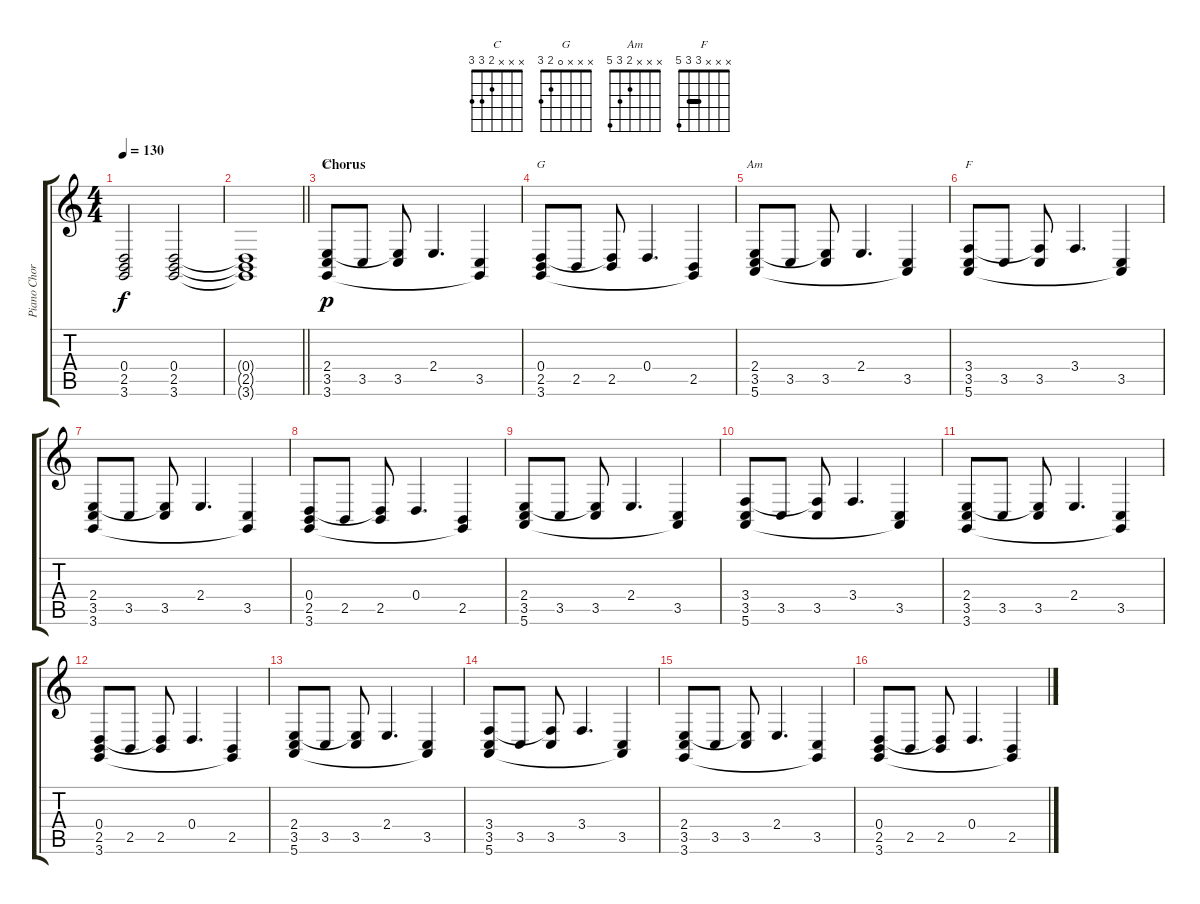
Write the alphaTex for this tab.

\track ("Piano Chords" "Piano Chor") {instrument acousticgrandpiano}
\staff {score tabs}
\tuning (E4 B3 G3 D3 A2 E2) {hide}
\chord ("C" x x x 2 3 3)
\chord ("G" x x x 0 2 3)
\chord ("Am" x x x 2 3 5)
\chord ("F" x x x 3 3 5) {barre 3}
\ts (4 4)
\tempo 130
\clef g2
\ks c
(0.4 2.5 3.6).2{dy f} (0.4 2.5 3.6).2 |
\barLineRight lightlight
(0.4{t} 2.5{t} 3.6{t}).1 |
\section ("" "Chorus")
(2.4 3.5 3.6).8{ch "C" dy p} 3.5.8 (2.4{t} 3.5).8 2.4.4{d} (3.5 3.6{t}).4 |
(0.4 2.5 3.6).8{ch "G"} 2.5.8 (0.4{t} 2.5).8 0.4.4{d} (2.5 3.6{t}).4 |
(2.4 3.5 5.6).8{ch "Am"} 3.5.8 (2.4{t} 3.5).8 2.4.4{d} (3.5 5.6{t}).4 |
(3.4 3.5 5.6).8{ch "F"} 3.5.8 (3.4{t} 3.5).8 3.4.4{d} (3.5 5.6{t}).4 |
(2.4 3.5 3.6).8 3.5.8 (2.4{t} 3.5).8 2.4.4{d} (3.5 3.6{t}).4 |
(0.4 2.5 3.6).8 2.5.8 (0.4{t} 2.5).8 0.4.4{d} (2.5 3.6{t}).4 |
(2.4 3.5 5.6).8 3.5.8 (2.4{t} 3.5).8 2.4.4{d} (3.5 5.6{t}).4 |
(3.4 3.5 5.6).8 3.5.8 (3.4{t} 3.5).8 3.4.4{d} (3.5 5.6{t}).4 |
(2.4 3.5 3.6).8 3.5.8 (2.4{t} 3.5).8 2.4.4{d} (3.5 3.6{t}).4 |
(0.4 2.5 3.6).8 2.5.8 (0.4{t} 2.5).8 0.4.4{d} (2.5 3.6{t}).4 |
(2.4 3.5 5.6).8 3.5.8 (2.4{t} 3.5).8 2.4.4{d} (3.5 5.6{t}).4 |
(3.4 3.5 5.6).8 3.5.8 (3.4{t} 3.5).8 3.4.4{d} (3.5 5.6{t}).4 |
(2.4 3.5 3.6).8 3.5.8 (2.4{t} 3.5).8 2.4.4{d} (3.5 3.6{t}).4 |
(0.4 2.5 3.6).8 2.5.8 (0.4{t} 2.5).8 0.4.4{d} (2.5 3.6{t}).4
